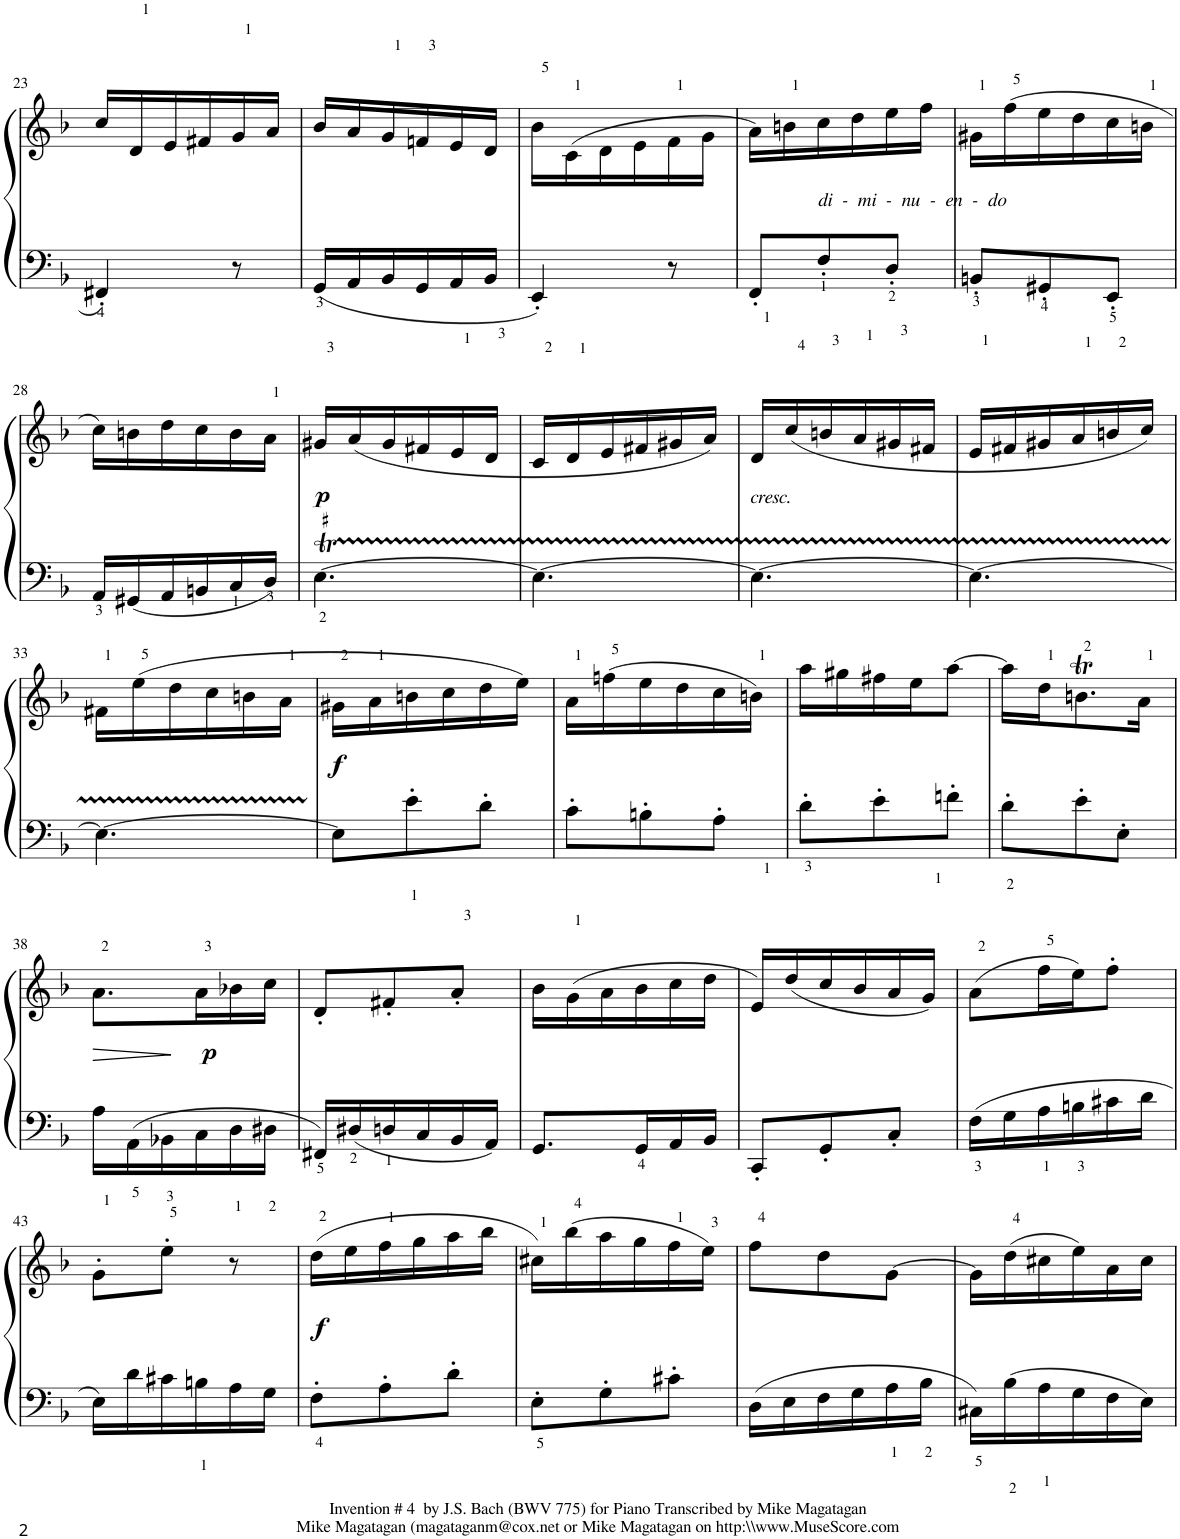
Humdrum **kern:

**kern	**kern	**dynam
*part1	*part1	*part1
*staff2	*staff1	*staff1/2
*I"Piano	*	*
*I'Pno	*	*
!!LO:PB:g=z
*clefF4	*clefG2	*
*k[b-]	*k[b-]	*
*M3/8	*M3/8	*
=23	=23	=23
4FF#X'/	16cc/LL	.
.	16d/	.
.	16e/	.
.	16f#X/	.
8r	16g/	.
.	16a/JJ	.
=24	=24	=24
16GG/LL	16b-/LL	.
16AA/	16a/	.
16BB-/	16g/	.
16GG/	16fn/	.
16AA/	16e/	.
16BB-/JJ	16d/JJ	.
=25	=25	=25
4EE'/	16b-\LL	.
.	(>16c\	.
.	16d\	.
.	16e\	.
8r	16f\	.
.	16g\JJ	.
=26	=26	=26
8FF'/L	16a\LL)	.
.	16bn\	.
!	!LO:TX:b:i:t=di  -  mi  -  nu  -  en  -  do	!
8F'/	16cc\	.
.	16dd\	.
8D'/J	16ee\	.
.	16ff\JJ	.
=27	=27	=27
8BBn'/L	16g#X\LL	.
.	(16ff\	.
8GG#X'/	16ee\	.
.	16dd\	.
8EE'/J	16cc\	.
.	16bn\JJ	.
!!LO:LB:g=z
=28	=28	=28
16AA/LL	16cc\LL)	.
16GG#X/	16bn\	.
16AA/	16dd\	.
16BBn/	16cc\	.
16C/	16b\	.
16D/JJ	16a\JJ	.
=29	=29	=29
!LO:TR:acc=#	!	!LO:DY:b
[4.ET<\	16g#X/LL	p
.	(16a/	.
.	16g#/	.
.	16f#X/	.
.	16e/	.
.	16d/JJ	.
=30	=30	=30
4.E\_	16c/LL	.
.	16d/	.
.	16e/	.
.	16f#X/	.
.	16g#X/	.
.	16a/JJ)	.
=31	=31	=31
!	!LO:TX:b:i:t=cresc.	!
4.E\_	16d/LL	.
.	(16cc/	.
.	16bn/	.
.	16a/	.
.	16g#X/	.
.	16f#X/JJ	.
=32	=32	=32
4.E\_	16e/LL	.
.	16f#X/	.
.	16g#X/	.
.	16a/	.
.	16bn/	.
.	16cc/JJ)	.
!!LO:LB:g=z
=33	=33	=33
4.E\_	16f#X\LL	.
.	(16ee\	.
.	16dd\	.
.	16cc\	.
.	16bn\	.
.	16a\JJ	.
=34	=34	=34
!	!	!LO:DY:b
8E\L]	16g#X\LL	f
.	16a\	.
8e<'\	16bn\	.
.	16cc\	.
8d'\J	16dd\	.
.	16ee\JJ)	.
=35	=35	=35
8c'\L	16a\LL	.
.	(16ffn\	.
8Bn'\	16ee\	.
.	16dd\	.
8A'\J	16cc\	.
.	16bn\JJ)	.
=36	=36	=36
8d<'\L	16aa\LL	.
.	16gg#X\	.
8e'\	16ff#X\	.
.	16ee\J	.
8fn'\J	[8aa\J	.
=37	=37	=37
8d<'\L	16aa\LL]	.
.	16dd\J	.
8e'\	8.bnt\	.
8E'\J	.	.
.	16a\Jk	.
!!LO:LB:g=z
=38	=38	=38
!	!	!LO:HP:b
16A\LL	8.a\L	>
16AA<\	.	.
16BB-X<\	.	.
!	!	!LO:DY:b
16C\	16a\L	p
16D<\	16b-X\	.
16D#X<\JJ	16cc\JJ	.
.	.	]
=39	=39	=39
16FF#X/LL	8d'/L	.
16D#X/	.	.
16Dn/	8f#X'/	.
16C/	.	.
16BB-/	8a'/J	.
16AA/JJ	.	.
=40	=40	=40
8.GG/L	16b-\LL	.
.	(16g\	.
.	16a\	.
16GG/L	16b-\	.
16AA/	16cc\	.
16BB-/JJ	16dd\JJ	.
=41	=41	=41
8CC'/L	16e/LL)	.
.	(16dd/	.
8GG'/	16cc/	.
.	16b-/	.
8C'/J	16a/	.
.	16g/JJ)	.
=42	=42	=42
16F<\LL	(8a\L	.
16G\	.	.
16A<\	16ff\L	.
16Bn<\	16ee\J)	.
16c#X\	8ff'\J	.
16d\JJ	.	.
!!LO:LB:g=z
=43	=43	=43
16E\LL	8g'\L	.
16d\	.	.
16c#X\	8ee'\J	.
16Bn<\	.	.
16A\	8r	.
16G\JJ	.	.
=44	=44	=44
!	!	!LO:DY:b
8F<'\L	(16dd\LL	f
.	16ee\	.
8A'\	16ff\	.
.	16gg\	.
8d'\J	16aa\	.
.	16bb-\JJ	.
=45	=45	=45
8E<'\L	16cc#X\LL)	.
.	(16bb-\	.
8G'\	16aa\	.
.	16gg\	.
8c#X'\J	16ff\	.
.	16ee\JJ)	.
=46	=46	=46
16D\LL	8ff\L	.
16E\	.	.
16F\	8dd\	.
16G\	.	.
16A<\	[8g\J	.
16B-<\JJ	.	.
=47	=47	=47
16C#X<\LL	16g\LL]	.
16B-<\	(16dd\	.
16A<\	16cc#X\	.
16G\	16ee\)	.
16F\	16a\	.
16E\JJ	16cc#\JJ	.
=	=	=
*-	*-	*-
